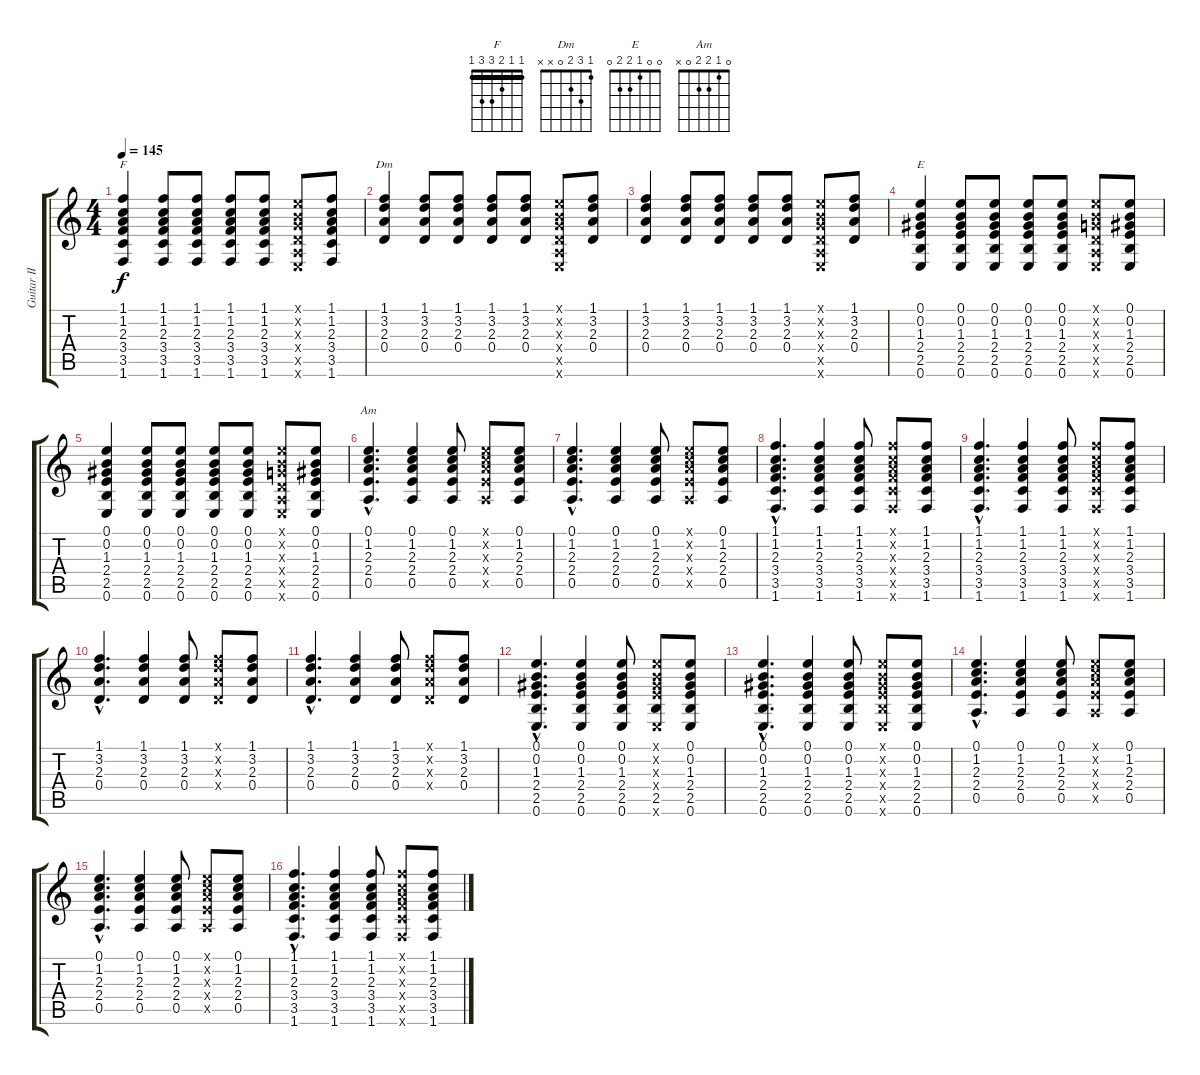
\track ("Guitar II" "Guitar II") {instrument acousticguitarnylon}
\staff {score tabs}
\tuning (E4 B3 G3 D3 A2 E2) {hide}
\chord ("F" 1 1 2 3 3 1) {barre 1}
\chord ("Dm" 1 3 2 0 x x)
\chord ("E" 0 0 1 2 2 0)
\chord ("Am" 0 1 2 2 0 x)
\ts (4 4)
\tempo 145
\clef g2
\ks c
(1.1 1.2 2.3 3.4 3.5 1.6).4{ch "F" dy f} (1.1 1.2 2.3 3.4 3.5 1.6).8 (1.1 1.2 2.3 3.4 3.5 1.6).8 (1.1 1.2 2.3 3.4 3.5 1.6).8 (1.1 1.2 2.3 3.4 3.5 1.6).8 (0.1{x} 0.2{x} 0.3{x} 0.4{x} 0.5{x} 0.6{x}).8 (1.1 1.2 2.3 3.4 3.5 1.6).8 |
(1.1 3.2 2.3 0.4).4{ch "Dm"} (1.1 3.2 2.3 0.4).8 (1.1 3.2 2.3 0.4).8 (1.1 3.2 2.3 0.4).8 (1.1 3.2 2.3 0.4).8 (0.1{x} 0.2{x} 0.3{x} 0.4{x} 0.5{x} 0.6{x}).8 (1.1 3.2 2.3 0.4).8 |
(1.1 3.2 2.3 0.4).4 (1.1 3.2 2.3 0.4).8 (1.1 3.2 2.3 0.4).8 (1.1 3.2 2.3 0.4).8 (1.1 3.2 2.3 0.4).8 (0.1{x} 0.2{x} 0.3{x} 0.4{x} 0.5{x} 0.6{x}).8 (1.1 3.2 2.3 0.4).8 |
(0.1 0.2 1.3 2.4 2.5 0.6).4{ch "E"} (0.1 0.2 1.3 2.4 2.5 0.6).8 (0.1 0.2 1.3 2.4 2.5 0.6).8 (0.1 0.2 1.3 2.4 2.5 0.6).8 (0.1 0.2 1.3 2.4 2.5 0.6).8 (0.1{x} 0.2{x} 0.3{x} 0.4{x} 0.5{x} 0.6{x}).8 (0.1 0.2 1.3 2.4 2.5 0.6).8 |
(0.1 0.2 1.3 2.4 2.5 0.6).4 (0.1 0.2 1.3 2.4 2.5 0.6).8 (0.1 0.2 1.3 2.4 2.5 0.6).8 (0.1 0.2 1.3 2.4 2.5 0.6).8 (0.1 0.2 1.3 2.4 2.5 0.6).8 (0.1{x} 0.2{x} 0.3{x} 0.4{x} 0.5{x} 0.6{x}).8 (0.1 0.2 1.3 2.4 2.5 0.6).8 |
(0.1{hac} 1.2{hac} 2.3{hac} 2.4{hac} 0.5{hac}).4{d ch "Am"} (0.1 1.2 2.3 2.4 0.5).4 (0.1 1.2 2.3 2.4 0.5).8 (0.1{x} 1.2{x} 2.3{x} 2.4{x} 0.5{x}).8 (0.1 1.2 2.3 2.4 0.5).8 |
(0.1{hac} 1.2{hac} 2.3{hac} 2.4{hac} 0.5{hac}).4{d} (0.1 1.2 2.3 2.4 0.5).4 (0.1 1.2 2.3 2.4 0.5).8 (0.1{x} 1.2{x} 2.3{x} 2.4{x} 0.5{x}).8 (0.1 1.2 2.3 2.4 0.5).8 |
(1.1{hac} 1.2{hac} 2.3{hac} 3.4{hac} 3.5{hac} 1.6{hac}).4{d} (1.1 1.2 2.3 3.4 3.5 1.6).4 (1.1 1.2 2.3 3.4 3.5 1.6).8 (1.1{x} 1.2{x} 2.3{x} 3.4{x} 3.5{x} 1.6{x}).8 (1.1 1.2 2.3 3.4 3.5 1.6).8 |
(1.1{hac} 1.2{hac} 2.3{hac} 3.4{hac} 3.5{hac} 1.6{hac}).4{d} (1.1 1.2 2.3 3.4 3.5 1.6).4 (1.1 1.2 2.3 3.4 3.5 1.6).8 (1.1{x} 1.2{x} 2.3{x} 3.4{x} 3.5{x} 1.6{x}).8 (1.1 1.2 2.3 3.4 3.5 1.6).8 |
(1.1{hac} 3.2{hac} 2.3{hac} 0.4{hac}).4{d} (1.1 3.2 2.3 0.4).4 (1.1 3.2 2.3 0.4).8 (1.1{x} 3.2{x} 2.3{x} 0.4{x}).8 (1.1 3.2 2.3 0.4).8 |
(1.1{hac} 3.2{hac} 2.3{hac} 0.4{hac}).4{d} (1.1 3.2 2.3 0.4).4 (1.1 3.2 2.3 0.4).8 (1.1{x} 3.2{x} 2.3{x} 0.4{x}).8 (1.1 3.2 2.3 0.4).8 |
(0.1{hac} 0.2{hac} 1.3{hac} 2.4{hac} 2.5{hac} 0.6{hac}).4{d} (0.1 0.2 1.3 2.4 2.5 0.6).4 (0.1 0.2 1.3 2.4 2.5 0.6).8 (0.1{x} 0.2{x} 1.3{x} 2.4{x} 2.5 0.6{x}).8 (0.1 0.2 1.3 2.4 2.5 0.6).8 |
(0.1{hac} 0.2{hac} 1.3{hac} 2.4{hac} 2.5{hac} 0.6{hac}).4{d} (0.1 0.2 1.3 2.4 2.5 0.6).4 (0.1 0.2 1.3 2.4 2.5 0.6).8 (0.1{x} 0.2{x} 1.3{x} 2.4{x} 2.5{x} 0.6{x}).8 (0.1 0.2 1.3 2.4 2.5 0.6).8 |
(0.1{hac} 1.2{hac} 2.3{hac} 2.4{hac} 0.5{hac}).4{d} (0.1 1.2 2.3 2.4 0.5).4 (0.1 1.2 2.3 2.4 0.5).8 (0.1{x} 1.2{x} 2.3{x} 2.4{x} 0.5{x}).8 (0.1 1.2 2.3 2.4 0.5).8 |
(0.1{hac} 1.2{hac} 2.3{hac} 2.4{hac} 0.5{hac}).4{d} (0.1 1.2 2.3 2.4 0.5).4 (0.1 1.2 2.3 2.4 0.5).8 (0.1{x} 1.2{x} 2.3{x} 2.4{x} 0.5{x}).8 (0.1 1.2 2.3 2.4 0.5).8 |
(1.1{hac} 1.2{hac} 2.3{hac} 3.4{hac} 3.5{hac} 1.6{hac}).4{d} (1.1 1.2 2.3 3.4 3.5 1.6).4 (1.1 1.2 2.3 3.4 3.5 1.6).8 (1.1{x} 1.2{x} 2.3{x} 3.4{x} 3.5{x} 1.6{x}).8 (1.1 1.2 2.3 3.4 3.5 1.6).8
